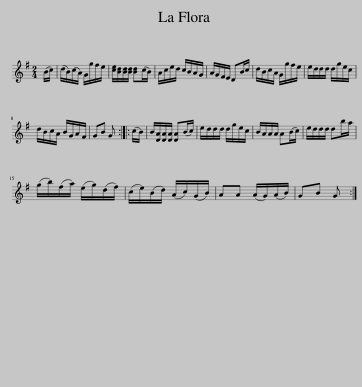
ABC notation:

X:1
L:1/8
M:2/4
I:linebreak $
K:G
V:1 treble
V:1
 (B/c/) | (d/B/)(c/A/) G/g/f/e/ | [ce]/[Bd]/[Bd]/[Bd]/ [Bd](c/B/) | A/c/e/d/ c/B/A/G/ | A/G/F/E/ DB/c/ | %5
 d/B/c/A/ G/g/f/e/ | e/d/d/d/ d/g/e/c/ |$ d/B/c/A/ B/G/A/F/ | GB G :: (c/B/) | %10
 B/[DA]/[DA]/[DA]/ [DA](B/c/) | e/d/d/d/ d/g/e/c/ | B/A/A/A/ A(B/c/) | e/d/d/d/ db/a/ |$ (g/b/)(f/a/) (e/g/)(d/f/) | %15
 (c/e/)(B/d/) (A/c/)(G/B/) | AA (A/G/)(A/B/) | GB G :| %18
